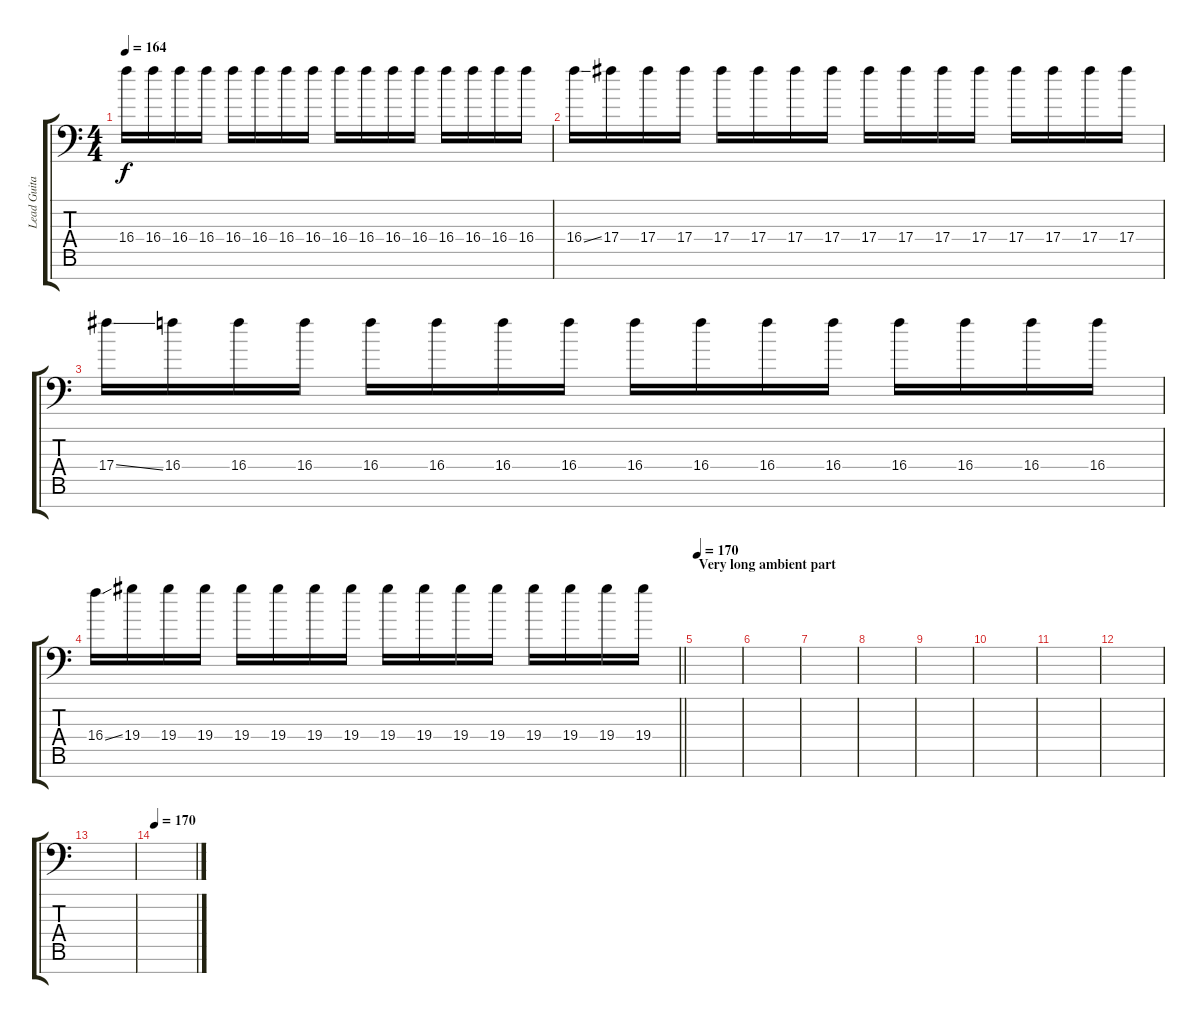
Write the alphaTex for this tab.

\track ("Lead Guitar #1" "Lead Guita") {instrument distortionguitar}
\staff {score tabs}
\tuning (Eb4 Bb3 Gb3 Db3 Ab2 Eb2 Ab1) {hide}
\ts (4 4)
\tempo 164
\clef f4
\ks c
16.4.16{dy f} 16.4.16 16.4.16 16.4.16 16.4.16 16.4.16 16.4.16 16.4.16 16.4.16 16.4.16 16.4.16 16.4.16 16.4.16 16.4.16 16.4.16 16.4.16 |
16.4{ss}.16 17.4.16 17.4.16 17.4.16 17.4.16 17.4.16 17.4.16 17.4.16 17.4.16 17.4.16 17.4.16 17.4.16 17.4.16 17.4.16 17.4.16 17.4.16 |
17.4{ss}.16 16.4.16 16.4.16 16.4.16 16.4.16 16.4.16 16.4.16 16.4.16 16.4.16 16.4.16 16.4.16 16.4.16 16.4.16 16.4.16 16.4.16 16.4.16 |
\barLineRight lightlight
16.4{ss}.16 19.4.16 19.4.16 19.4.16 19.4.16 19.4.16 19.4.16 19.4.16 19.4.16 19.4.16 19.4.16 19.4.16 19.4.16 19.4.16 19.4.16 19.4.16 |
\section ("" "Very long ambient part")
\tempo 170
|
|
|
|
|
|
|
|
|
\tempo 170
